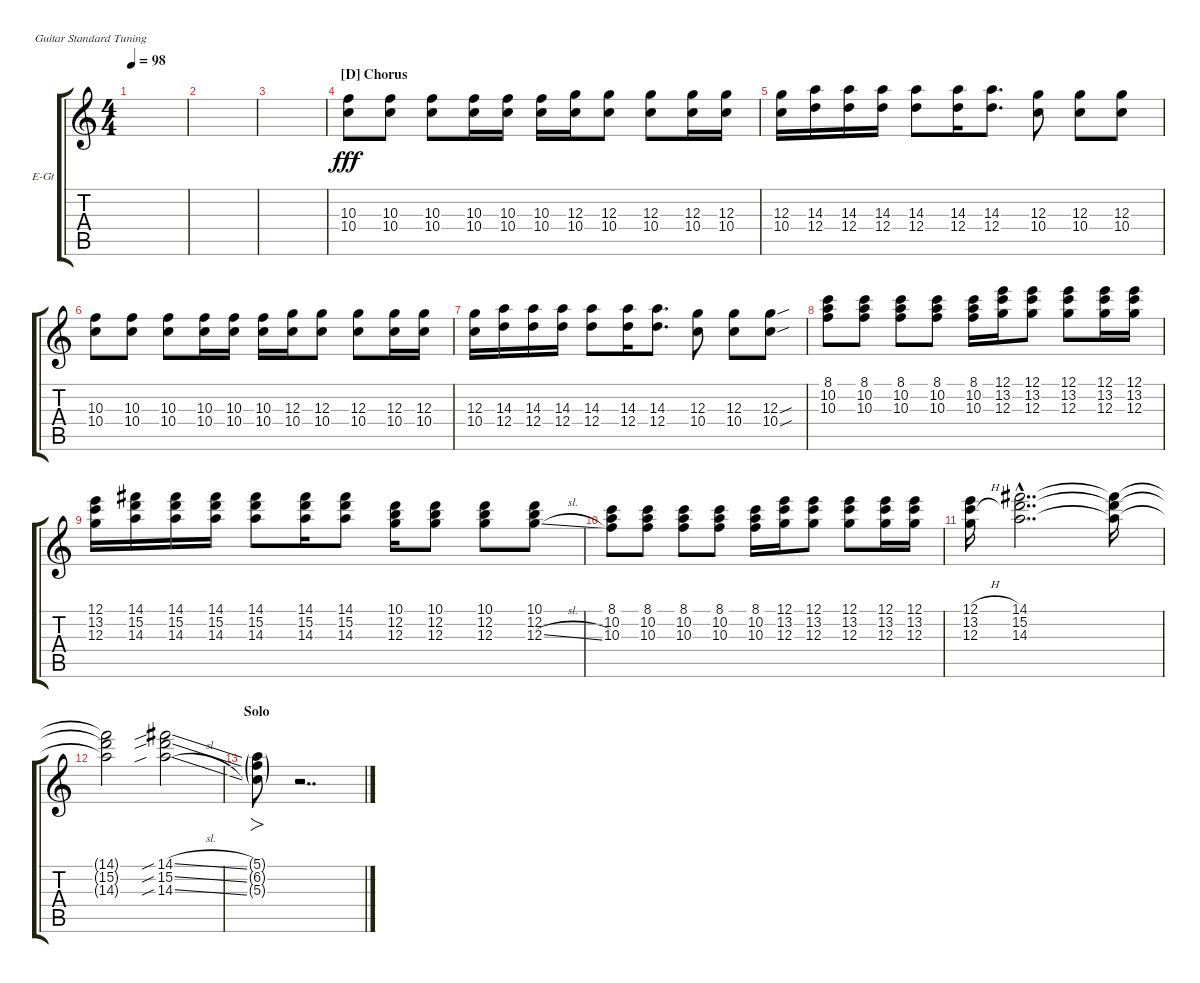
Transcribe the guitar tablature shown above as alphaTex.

\defaultSystemsLayout 4
\bracketExtendMode groupsimilarinstruments
\firstSystemTrackNameOrientation horizontal
\otherSystemsTrackNameOrientation horizontal
\track ("Fill Guitar (John Frucsiante)" "E-Gt") {instrument distortionguitar}
\staff {score tabs}
\tuning (E4 B3 G3 D3 A2 E2)
\ts (4 4)
\tempo 98
\clef g2
\scale
0.333333
\ks c
|
\scale
0.333333 |
\scale
0.333333 |
\section ("D" "Chorus")
\scale
0.333333 (10.4 10.3).8{dy fff} (10.4 10.3).8 (10.4 10.3).8 (10.4 10.3).16 (10.4 10.3).16 (10.3 10.4).16 (10.4 12.3).16 (10.4 12.3).8 (10.4 12.3).8 (10.4 12.3).16 (10.4 12.3).16 |
\scale
0.333333 (10.4 12.3).16 (14.3 12.4).16 (14.3 12.4).16 (14.3 12.4).16 (14.3 12.4).8 (12.4 14.3).16 (14.3 12.4).8{d} (10.4 12.3).8 (12.3 10.4).8 (10.4 12.3).8 |
\scale
0.333333 (10.4 10.3).8 (10.4 10.3).8 (10.4 10.3).8 (10.4 10.3).16 (10.4 10.3).16 (10.3 10.4).16 (10.4 12.3).16 (10.4 12.3).8 (10.4 12.3).8 (10.4 12.3).16 (10.4 12.3).16 |
\scale
0.333333 (10.4 12.3).16 (14.3 12.4).16 (14.3 12.4).16 (14.3 12.4).16 (14.3 12.4).8 (12.4 14.3).16 (14.3 12.4).8{d} (10.4 12.3).8 (12.3 10.4).8 (10.4{sou} 12.3{sou}).8 |
\scale
0.333333 (10.2 10.3 8.1).8 (10.2 10.3 8.1).8 (10.2 10.3 8.1).8 (10.2 10.3 8.1).8 (10.3 10.2 8.1).16 (12.3 13.2 12.1).16 (12.1 13.2 12.3).8 (12.1 12.3 13.2).8 (12.1 12.3 13.2).16 (12.1 12.3 13.2).16 |
\scale
0.333333 (12.1 12.3 13.2).16 (14.1 15.2 14.3).16 (14.1 15.2 14.3).16 (14.1 14.3 15.2).16 (14.1 15.2 14.3).8 (14.1 15.2 14.3).16 (14.1 15.2 14.3).8 (12.3 12.2 10.1).16 (10.1 12.3 12.2).8 (10.1 12.3 12.2).8 (12.3{sl} 10.1 12.2).8 |
\scale
0.333333 (10.2 10.3 8.1).8 (10.2 10.3 8.1).8 (10.2 10.3 8.1).8 (10.2 10.3 8.1).8 (10.3 10.2 8.1).16 (12.3 13.2 12.1).16 (12.1 13.2 12.3).8 (12.1 12.3 13.2).8 (12.1 12.3 13.2).16 (12.1 12.3 13.2).16 |
\scale
0.333333 (12.1{h} 12.3{h} 13.2{h}).16 (14.1{hac} 15.2{hac} 14.3{hac}).2{dd} (14.3{t} 15.2{t} 14.1{t}).16 |
\scale
0.333333 (15.2{t} 14.1{t} 14.3{t}).2 (14.1{sib sl} 15.2{sib sl} 14.3{sib sl}).2 |
\section ("" "Solo")
\scale
0.333333 (5.3{g} 6.2{g} 5.1{g}).8{fo} r.2{dd} |
\scale
0.333333 |
\scale
0.333333 |
\scale
0.333333
